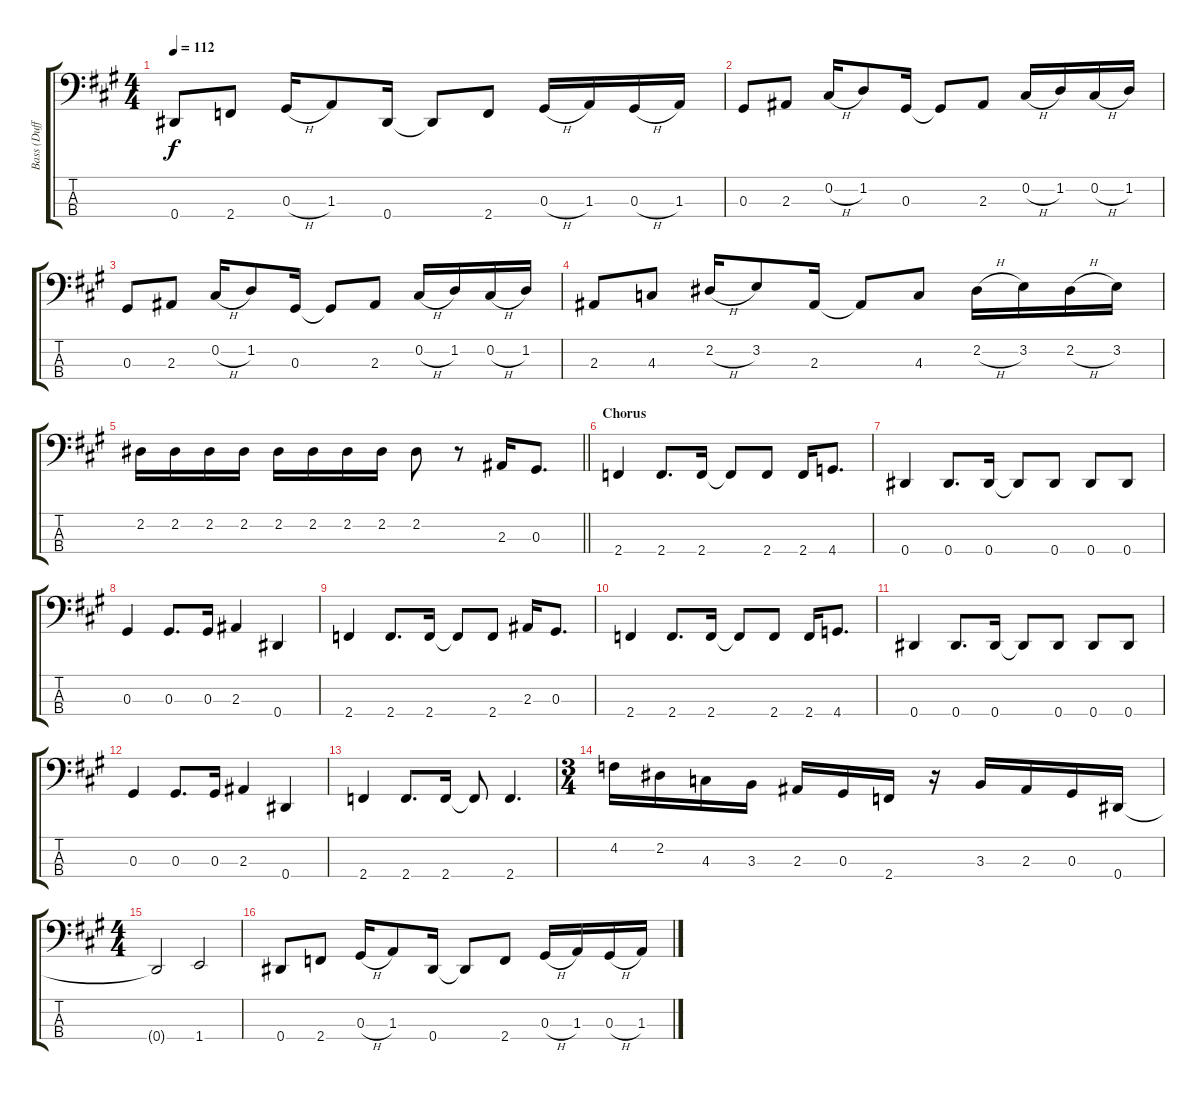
\track ("Bass (Duff)" "Bass (Duff") {instrument electricbasspick}
\staff {score tabs}
\tuning (Gb2 Db2 Ab1 Eb1) {hide}
\ts (4 4)
\tempo 112
\clef f4
\ks f#minor
0.4.8{dy f} 2.4.8 0.3{h}.16 1.3.8 0.4.16 0.4{t}.8 2.4.8 0.3{h}.16 1.3.16 0.3{h}.16 1.3.16 |
0.3.8 2.3.8 0.2{h}.16 1.2.8 0.3.16 0.3{t}.8 2.3.8 0.2{h}.16 1.2.16 0.2{h}.16 1.2.16 |
0.3.8 2.3.8 0.2{h}.16 1.2.8 0.3.16 0.3{t}.8 2.3.8 0.2{h}.16 1.2.16 0.2{h}.16 1.2.16 |
2.3.8 4.3.8 2.2{h}.16 3.2.8 2.3.16 2.3{t}.8 4.3.8 2.2{h}.16 3.2.16 2.2{h}.16 3.2.16 |
\barLineRight lightlight
2.2.16 2.2.16 2.2.16 2.2.16 2.2.16 2.2.16 2.2.16 2.2.16 2.2.8 r.8 2.3.16 0.3.8{d} |
\section ("" "Chorus")
2.4.4 2.4.8{d} 2.4.16 2.4{t}.8 2.4.8 2.4.16 4.4.8{d} |
0.4.4 0.4.8{d} 0.4.16 0.4{t}.8 0.4.8 0.4.8 0.4.8 |
0.3.4 0.3.8{d} 0.3.16 2.3.4 0.4.4 |
2.4.4 2.4.8{d} 2.4.16 2.4{t}.8 2.4.8 2.3.16 0.3.8{d} |
2.4.4 2.4.8{d} 2.4.16 2.4{t}.8 2.4.8 2.4.16 4.4.8{d} |
0.4.4 0.4.8{d} 0.4.16 0.4{t}.8 0.4.8 0.4.8 0.4.8 |
0.3.4 0.3.8{d} 0.3.16 2.3.4 0.4.4 |
2.4.4 2.4.8{d} 2.4.16 2.4{t}.8 2.4.4{d} |
\ts (3 4)
4.2.16 2.2.16 4.3.16 3.3.16 2.3.16 0.3.16 2.4.16 r.16 3.3.16 2.3.16 0.3.16 0.4.16 |
\ts (4 4)
0.4{t}.2 1.4.2 |
0.4.8 2.4.8 0.3{h}.16 1.3.8 0.4.16 0.4{t}.8 2.4.8 0.3{h}.16 1.3.16 0.3{h}.16 1.3.16
